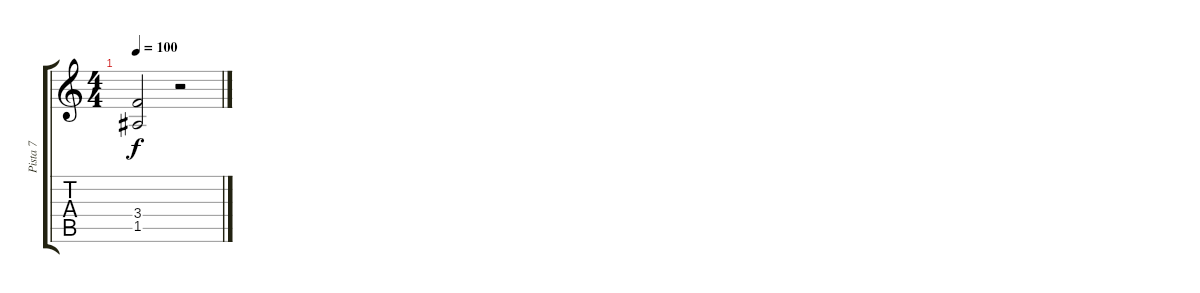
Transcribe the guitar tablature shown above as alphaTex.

\track ("Pista 7" "Pista 7") {instrument distortionguitar}
\staff {score tabs}
\tuning (E4 B3 G3 D3 A2 E2) {hide}
\ts (4 4)
\tempo 100
\clef g2
\ks c
(3.4 1.5).2{dy f} r.2
